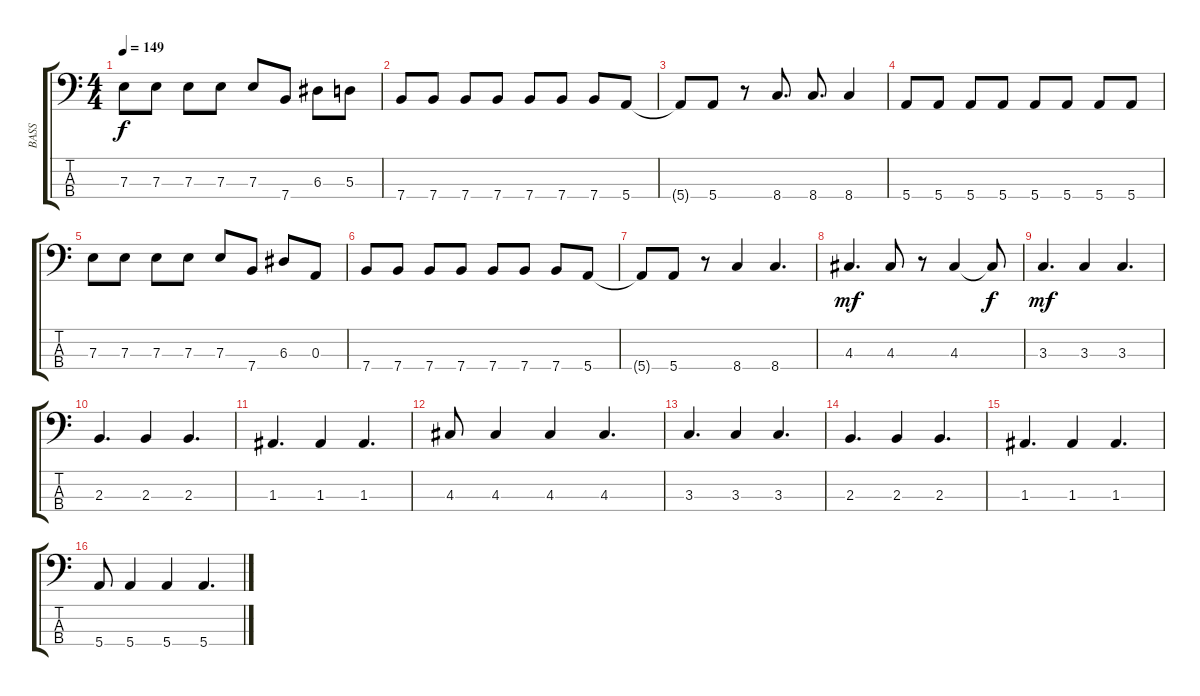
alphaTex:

\track ("BASS" "BASS") {instrument electricbasspick}
\staff {score tabs}
\tuning (G2 D2 A1 E1) {hide}
\ts (4 4)
\tempo 149
\clef f4
\ks c
7.3.8{dy f} 7.3.8 7.3.8 7.3.8 7.3.8 7.4.8 6.3.8 5.3.8 |
7.4.8 7.4.8 7.4.8 7.4.8 7.4.8 7.4.8 7.4.8 5.4.8 |
5.4{t}.8 5.4.8 r.8 8.4.8{d} 8.4.8{d} 8.4.4 |
5.4.8 5.4.8 5.4.8 5.4.8 5.4.8 5.4.8 5.4.8 5.4.8 |
7.3.8 7.3.8 7.3.8 7.3.8 7.3.8 7.4.8 6.3.8 0.3.8 |
7.4.8 7.4.8 7.4.8 7.4.8 7.4.8 7.4.8 7.4.8 5.4.8 |
5.4{t}.8 5.4.8 r.8 8.4.4 8.4.4{d} |
4.3.4{d dy mf} 4.3.8 r.8 4.3.4 4.3{t}.8{dy f} |
3.3.4{d dy mf} 3.3.4 3.3.4{d} |
2.3.4{d} 2.3.4 2.3.4{d} |
1.3.4{d} 1.3.4 1.3.4{d} |
4.3.8 4.3.4 4.3.4 4.3.4{d} |
3.3.4{d} 3.3.4 3.3.4{d} |
2.3.4{d} 2.3.4 2.3.4{d} |
1.3.4{d} 1.3.4 1.3.4{d} |
5.4.8 5.4.4 5.4.4 5.4.4{d}
